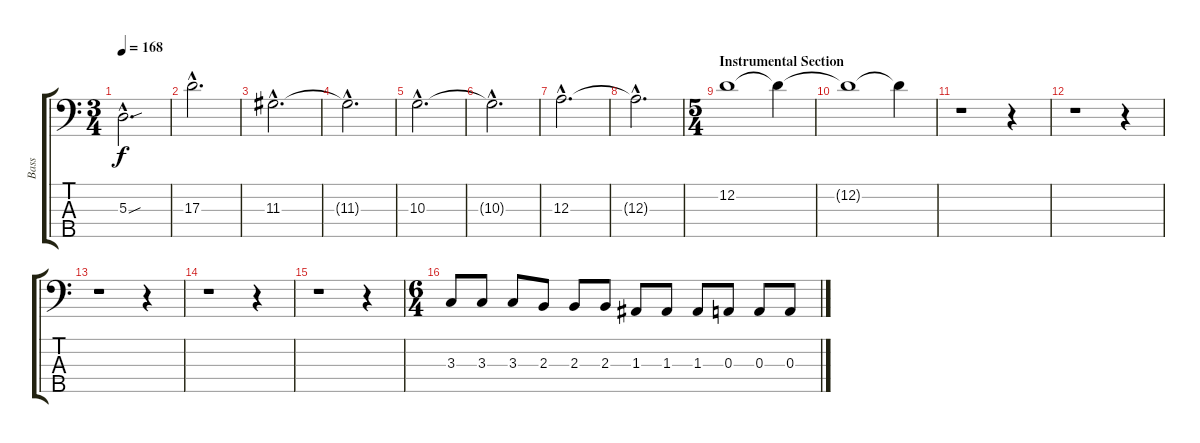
\track ("Bass" "Bass") {instrument electricbassfinger}
\staff {score tabs}
\tuning (G2 D2 A1 E1 B0) {hide}
\ts (3 4)
\tempo 168
\clef f4
\ks c
5.3{sou hac}.2{d dy f} |
17.3{hac}.2{d} |
11.3{hac}.2{d} |
11.3{hac t}.2{d} |
10.3{hac}.2{d} |
10.3{hac t}.2{d} |
12.3{hac}.2{d} |
12.3{hac t}.2{d} |
\ts (5 4)
\section ("" "Instrumental Section")
12.2.1 12.2{t}.4 |
12.2{t}.1 12.2{t}.4 |
r.1 r.4 |
r.1 r.4 |
r.1 r.4 |
r.1 r.4 |
r.1 r.4 |
\ts (6 4)
3.3.8 3.3.8 3.3.8 2.3.8 2.3.8 2.3.8 1.3.8 1.3.8 1.3.8 0.3.8 0.3.8 0.3.8
